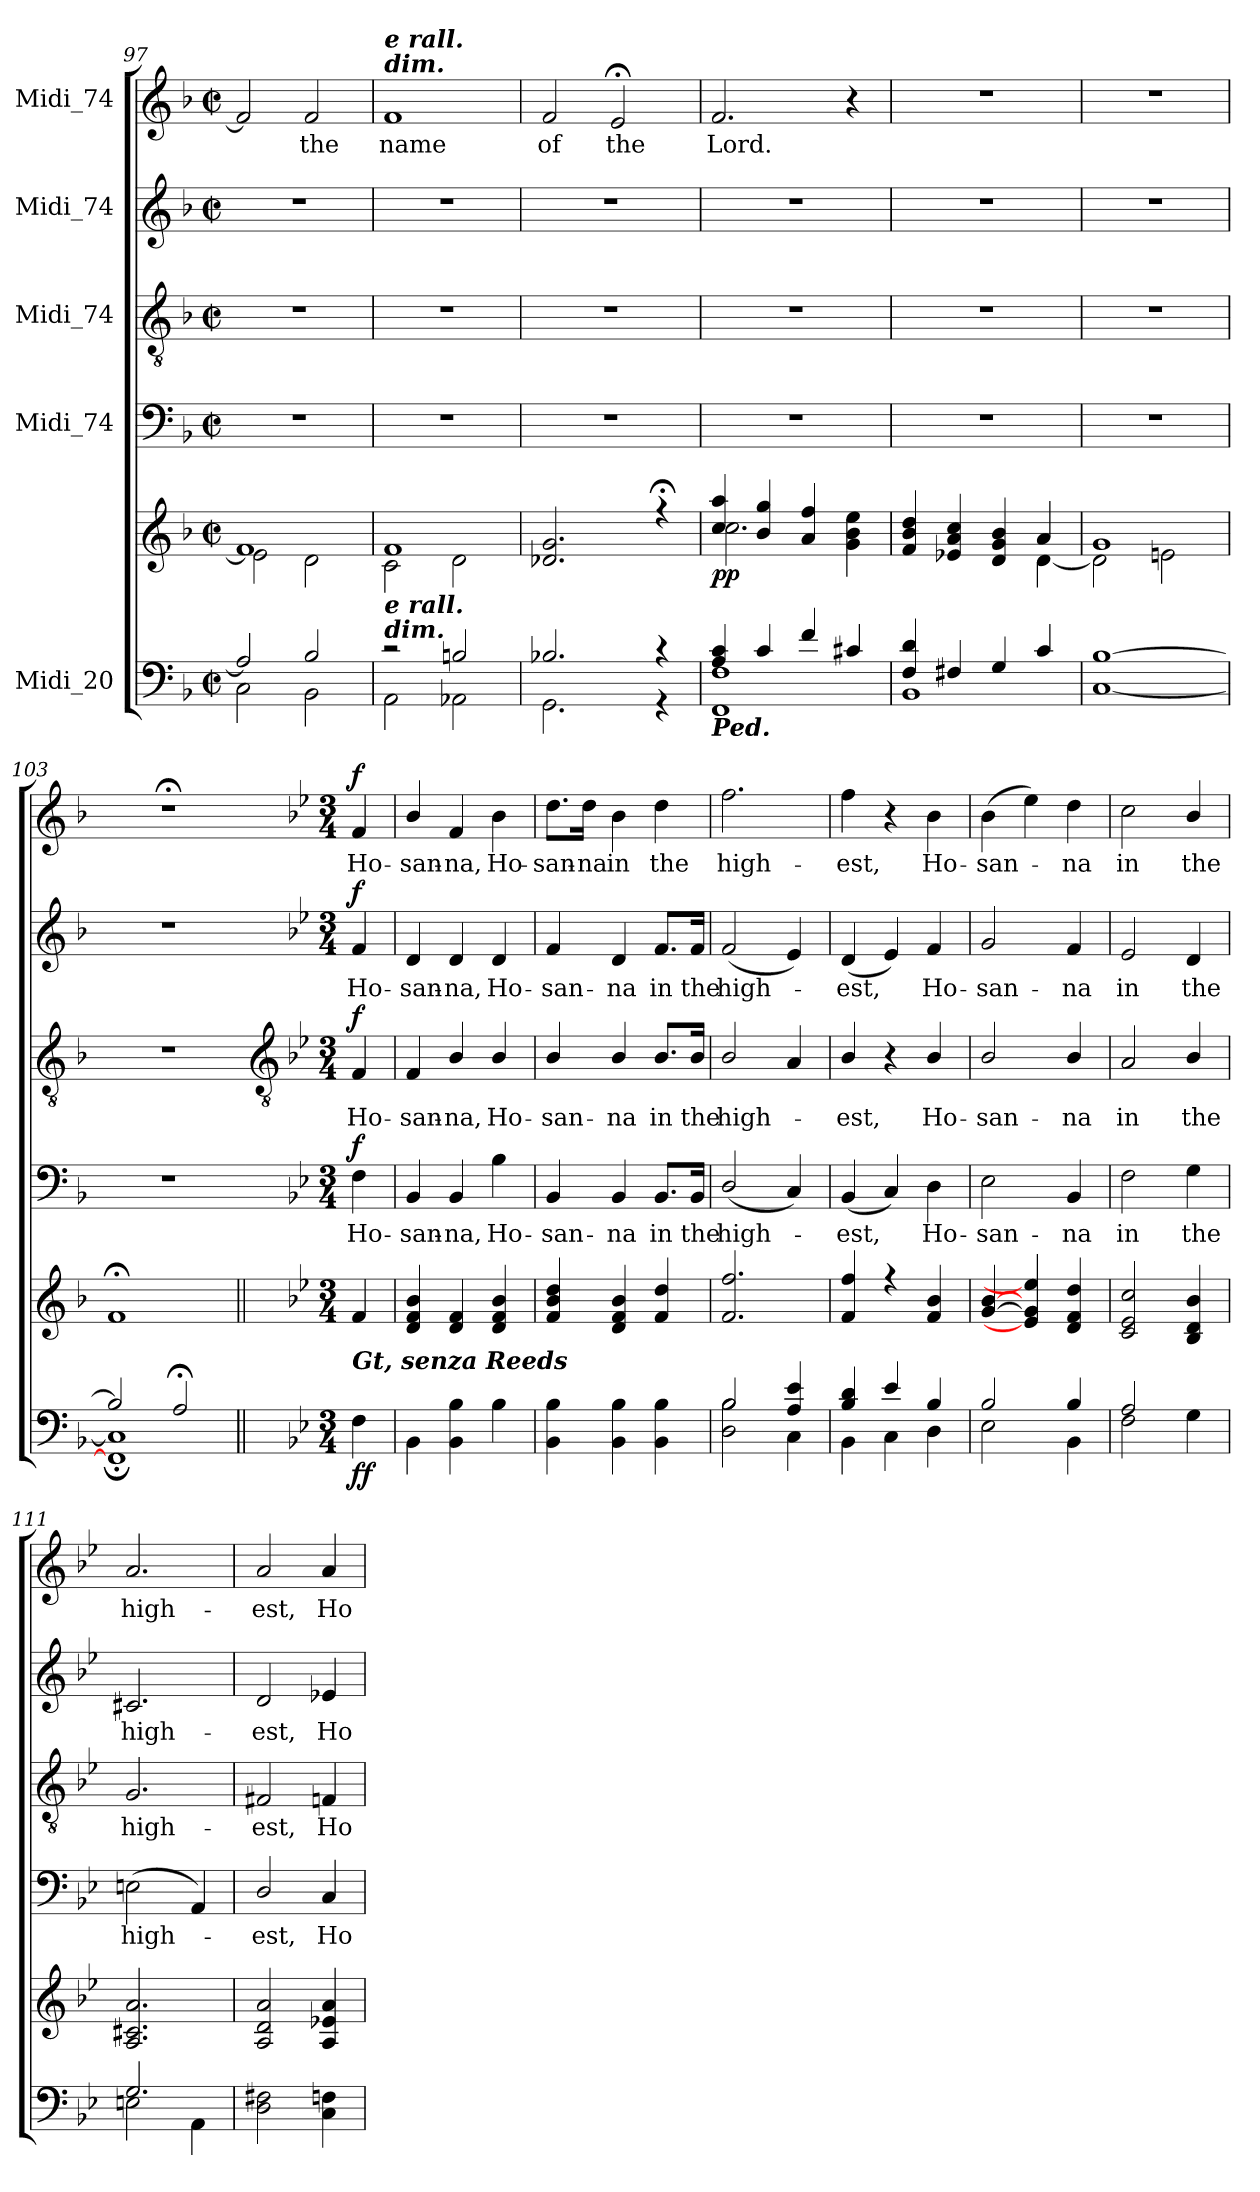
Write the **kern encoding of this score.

**kern	**kern	**dynam	**kern	**text	**dynam	**kern	**text	**dynam	**kern	**text	**dynam	**kern	**text	**dynam
*part5	*part5	*part5	*part4	*part4	*part4	*part3	*part3	*part3	*part2	*part2	*part2	*part1	*part1	*part1
*staff6	*staff5	*staff5/6	*staff4	*staff4	*staff4	*staff3	*staff3	*staff3	*staff2	*staff2	*staff2	*staff1	*staff1	*staff1
*I"Midi_20	*	*	*I"Midi_74	*	*	*I"Midi_74	*	*	*I"Midi_74	*	*	*I"Midi_74	*	*
*clefF4	*clefG2	*	*clefF4	*	*	*clefGv2	*	*	*clefG2	*	*	*clefG2	*	*
*k[b-]	*k[b-]	*	*k[b-]	*	*	*k[b-]	*	*	*k[b-]	*	*	*k[b-]	*	*
*F:	*F:	*	*F:	*	*	*F:	*	*	*F:	*	*	*F:	*	*
*M2/2	*M2/2	*	*M2/2	*	*	*M2/2	*	*	*M2/2	*	*	*M2/2	*	*
*met(c|)	*met(c|)	*	*met(c|)	*	*	*met(c|)	*	*	*met(c|)	*	*	*met(c|)	*	*
=97	=97	=97	=97	=97	=97	=97	=97	=97	=97	=97	=97	=97	=97	=97
*^	*^	*	*	*	*	*	*	*	*	*	*	*	*	*
2A/]	2C\	1f]	2e\	.	1r	.	.	1r	.	.	1r	.	.	2f]	.	.
!	!	!	!	!	!	!	!	!	!	!	!	!	!	!	!LO:LY:b	!
2B-/	2BB-\	.	2d\	.	.	.	.	.	.	.	.	.	.	2f	the	.
=98	=98	=98	=98	=98	=98	=98	=98	=98	=98	=98	=98	=98	=98	=98	=98	=98
!	!	!	!	!	!	!	!	!	!	!	!	!	!	!LO:TX:a:Bi:t=dim.	!	!
!	!	!	!	!	!	!	!	!	!	!	!	!	!	!LO:TX:a:Bi:t=e rall.	!	!
!LO:TX:a:Bi:t=dim.	!	!	!	!	!	!	!	!	!	!	!	!	!	!	!	!
!LO:TX:a:Bi:t=e rall.	!	!	!	!	!	!	!	!	!	!	!	!	!	!	!	!
!	!	!	!	!	!	!	!	!	!	!	!	!	!	!	!LO:LY:b	!
2r	2AA\	1f	2c\	.	1r	.	.	1r	.	.	1r	.	.	1f	name	.
2Bn/	2AA-X\	.	2d\	.	.	.	.	.	.	.	.	.	.	.	.	.
=99	=99	=99	=99	=99	=99	=99	=99	=99	=99	=99	=99	=99	=99	=99	=99	=99
!	!	!	!	!	!	!	!	!	!	!	!	!	!	!	!LO:LY:b	!
2.B-X/	2.GG\	2.d-X 2.g	1ryy	.	1r	.	.	1r	.	.	1r	.	.	2f	of	.
!	!	!	!	!	!	!	!	!	!	!	!	!	!	!	!LO:LY:b	!
.	.	.	.	.	.	.	.	.	.	.	.	.	.	2e;<	the	.
4r	4r	4r;<	.	.	.	.	.	.	.	.	.	.	.	.	.	.
=100	=100	=100	=100	=100	=100	=100	=100	=100	=100	=100	=100	=100	=100	=100	=100	=100
!LO:TX:b:Bi:t=Ped.	!	!	!	!	!	!	!	!	!	!	!	!	!	!	!	!
!	!	!	!	!LO:DY:b	!	!	!	!	!	!	!	!	!	!	!LO:LY:b	!
4A/ 4c/	1FF\ 1F\	4cc/ 4aa/	2.cc\	pp	1r	.	.	1r	.	.	1r	.	.	2.f	Lord.	.
4c/	.	4b-/ 4gg/	.	.	.	.	.	.	.	.	.	.	.	.	.	.
4f/	.	4a/ 4ff/	.	.	.	.	.	.	.	.	.	.	.	.	.	.
4c#X/	.	4g 4b- 4ee	4ryy	.	.	.	.	.	.	.	.	.	.	4r	.	.
=101	=101	=101	=101	=101	=101	=101	=101	=101	=101	=101	=101	=101	=101	=101	=101	=101
4F/ 4d/	1BB-\	4f 4b- 4dd	2.ryy	.	1r	.	.	1r	.	.	1r	.	.	1r	.	.
4F#X/	.	4e-X 4a 4cc	.	.	.	.	.	.	.	.	.	.	.	.	.	.
4G/	.	4d 4g 4b-	.	.	.	.	.	.	.	.	.	.	.	.	.	.
4c/	.	4a	[4d\	.	.	.	.	.	.	.	.	.	.	.	.	.
=102	=102	=102	=102	=102	=102	=102	=102	=102	=102	=102	=102	=102	=102	=102	=102	=102
[1B-/	[1C\	1g	2d\]	.	1r	.	.	1r	.	.	1r	.	.	1r	.	.
.	.	.	2en\	.	.	.	.	.	.	.	.	.	.	.	.	.
=103	=103	=103	=103	=103	=103	=103	=103	=103	=103	=103	=103	=103	=103	=103	=103	=103
2B-/]	1FF\]; 1C\];	1f;<	1ryy	.	1r	.	.	1r	.	.	1r	.	.	1r;<	.	.
2A;</	.	.	.	.	.	.	.	.	.	.	.	.	.	.	.	.
!!LO:LB:g=z
=104||	=104||	=104||	=104||	=104||	=104	=104||	=104||	=104	=104||	=104||	=104	=104||	=104||	=104||	=104||	=104||
*	*	*	*	*	*	*	*	*clefGv2	*	*	*	*	*	*	*	*
*k[b-e-]	*	*k[b-e-]	*	*	*k[b-e-]	*	*	*k[b-e-]	*	*	*k[b-e-]	*	*	*k[b-e-]	*	*
*B-:	*	*B-:	*	*	*B-:	*	*	*B-:	*	*	*B-:	*	*	*B-:	*	*
*M3/4	*	*M3/4	*	*	*M3/4	*	*	*M3/4	*	*	*M3/4	*	*	*M3/4	*	*
!	!	!LO:TX:b:Bi:t=Gt, senza Reeds	!	!	!	!	!	!	!	!	!	!	!	!	!	!
!	!	!	!	!LO:DY:b=2	!	!LO:LY:b	!	!	!LO:LY:b	!	!	!LO:LY:b	!	!	!LO:LY:b	!
!	!	!	!	!LO:DY:n=1:b	!	!	!LO:DY:b	!	!	!LO:DY:b	!	!	!LO:DY:b	!	!	!LO:DY:b
4ryy	4F\	4f	4ryy	f f	4F	Ho-	f	4F	Ho-	f	4f	Ho-	f	4f	Ho-	f
=105	=105	=105	=105	=105	=105	=105	=105	=105	=105	=105	=105	=105	=105	=105	=105	=105
!LO:N:vis=1	!	!	!LO:N:vis=1	!	!	!LO:LY:b	!	!	!LO:LY:b	!	!	!LO:LY:b	!	!	!LO:LY:b	!
2.ryy	4BB-\	4d/ 4f/ 4b-/	2.ryy	.	4BB-	-san-	.	4F	-san-	.	4d	-san-	.	4b-/	-san-	.
!	!	!	!	!	!	!LO:LY:b	!	!	!LO:LY:b	!	!	!LO:LY:b	!	!	!LO:LY:b	!
.	4BB-\ 4B-\	4d 4f	.	.	4BB-	-na,	.	4B-/	-na,	.	4d	-na,	.	4f	-na,	.
!	!	!	!	!	!	!LO:LY:b	!	!	!LO:LY:b	!	!	!LO:LY:b	!	!	!LO:LY:b	!
.	4B-\	4d 4f 4b-	.	.	4B-	Ho-	.	4B-/	Ho-	.	4d	Ho-	.	4b-	Ho-	.
=106	=106	=106	=106	=106	=106	=106	=106	=106	=106	=106	=106	=106	=106	=106	=106	=106
!LO:N:vis=1	!	!	!LO:N:vis=1	!	!	!LO:LY:b	!	!	!LO:LY:b	!	!	!LO:LY:b	!	!	!LO:LY:b	!
2.ryy	4BB-\ 4B-\	4f 4b- 4dd	2.ryy	.	4BB-	-san-	.	4B-/	-san-	.	4f	-san-	.	8.dd\L	-san-	.
!	!	!	!	!	!	!	!	!	!	!	!	!	!	!	!LO:LY:b	!
.	.	.	.	.	.	.	.	.	.	.	.	.	.	16dd\Jk	-na	.
!	!	!	!	!	!	!LO:LY:b	!	!	!LO:LY:b	!	!	!LO:LY:b	!	!	!LO:LY:b	!
.	4BB-\ 4B-\	4d 4f 4b-	.	.	4BB-	-na	.	4B-/	-na	.	4d	-na	.	4b-	in	.
!	!	!	!	!	!	!LO:LY:b	!	!	!LO:LY:b	!	!	!LO:LY:b	!	!	!LO:LY:b	!
.	4BB-\ 4B-\	4f 4dd	.	.	8.BB-/L	in	.	8.B-/L	in	.	8.f/L	in	.	4dd	the	.
!	!	!	!	!	!	!LO:LY:b	!	!	!LO:LY:b	!	!	!LO:LY:b	!	!	!	!
.	.	.	.	.	16BB-/Jk	the	.	16B-/Jk	the	.	16f/Jk	the	.	.	.	.
=107	=107	=107	=107	=107	=107	=107	=107	=107	=107	=107	=107	=107	=107	=107	=107	=107
!	!	!	!LO:N:vis=1	!	!	!LO:LY:b	!	!	!LO:LY:b	!	!	!LO:LY:b	!	!	!LO:LY:b	!
2B-/	2D\ 2B-\	2.f 2.ff	2.ryy	.	(<2D/	high-	.	2B-/	high-	.	(<2f	high-	.	2.ff	high-	.
4A/ 4e-/	4C\	.	.	.	4C)	.	.	4A/	.	.	4e-)	.	.	.	.	.
=108	=108	=108	=108	=108	=108	=108	=108	=108	=108	=108	=108	=108	=108	=108	=108	=108
!	!	!	!LO:N:vis=1	!	!	!LO:LY:b	!	!	!LO:LY:b	!	!	!LO:LY:b	!	!	!LO:LY:b	!
4B-/ 4d/	4BB-\	4f 4ff	2.ryy	.	(<4BB-	est,	.	4B-/	est,	.	(<4d	est,	.	4ff	-est,	.
4e-/	4C\	4r	.	.	4C)	.	.	4r	.	.	4e-)	.	.	4r	.	.
!	!	!	!	!	!	!LO:LY:b	!	!	!LO:LY:b	!	!	!LO:LY:b	!	!	!LO:LY:b	!
4B-/	4D\	4f 4b-	.	.	4D	Ho-	.	4B-/	Ho-	.	4f	Ho-	.	4b-	Ho-	.
=109	=109	=109	=109	=109	=109	=109	=109	=109	=109	=109	=109	=109	=109	=109	=109	=109
!	!	!	!LO:N:vis=1	!	!	!LO:LY:b	!	!	!LO:LY:b	!	!	!LO:LY:b	!	!	!LO:LY:b	!
2B-/	2E-\	[4g [4b-	2.ryy	.	2E-	-san-	.	2B-/	-san-	.	2g	-san-	.	(>4b-	-san-	.
.	.	4e-] 4g] 4ee-]	.	.	.	.	.	.	.	.	.	.	.	4ee-)	.	.
!	!	!	!	!	!	!LO:LY:b	!	!	!LO:LY:b	!	!	!LO:LY:b	!	!	!LO:LY:b	!
4B-/	4BB-\	4d 4f 4dd	.	.	4BB-	-na	.	4B-/	-na	.	4f	-na	.	4dd	na	.
=110	=110	=110	=110	=110	=110	=110	=110	=110	=110	=110	=110	=110	=110	=110	=110	=110
!	!	!	!LO:N:vis=1	!	!	!LO:LY:b	!	!	!LO:LY:b	!	!	!LO:LY:b	!	!	!LO:LY:b	!
2A/	2F\	2c 2e- 2cc	2.ryy	.	2F	in	.	2A	in	.	2e-	in	.	2cc	in	.
!	!	!	!	!	!	!LO:LY:b	!	!	!LO:LY:b	!	!	!LO:LY:b	!	!	!LO:LY:b	!
4ryy	4G\	4B-/ 4d/ 4b-/	.	.	4G	the	.	4B-/	the	.	4d	the	.	4b-/	the	.
=111	=111	=111	=111	=111	=111	=111	=111	=111	=111	=111	=111	=111	=111	=111	=111	=111
!	!	!	!LO:N:vis=1	!	!	!LO:LY:b	!	!	!LO:LY:b	!	!	!LO:LY:b	!	!	!LO:LY:b	!
2.G/	2En\	2.A 2.c#X 2.a	2.ryy	.	(<2En	high-	.	2.G	high-	.	2.c#X	high-	.	2.a	high-	.
.	4AA\	.	.	.	4AA)	.	.	.	.	.	.	.	.	.	.	.
=112	=112	=112	=112	=112	=112	=112	=112	=112	=112	=112	=112	=112	=112	=112	=112	=112
!LO:N:vis=1	!	!	!LO:N:vis=1	!	!	!LO:LY:b	!	!	!LO:LY:b	!	!	!LO:LY:b	!	!	!LO:LY:b	!
2.ryy	2D\ 2F#X\	2A 2d 2a	2.ryy	.	2D/	est,	.	2F#X	-est,	.	2d	-est,	.	2a	-est,	.
!	!	!	!	!	!	!LO:LY:b	!	!	!LO:LY:b	!	!	!LO:LY:b	!	!	!LO:LY:b	!
.	4C\ 4Fn\	4A 4e-X 4a	.	.	4C	Ho-	.	4Fn	Ho-	.	4e-X	Ho-	.	4a	Ho-	.
*v	*v	*	*	*	*	*	*	*	*	*	*	*	*	*	*	*
*	*v	*v	*	*	*	*	*	*	*	*	*	*	*	*	*
=	=	=	=	=	=	=	=	=	=	=	=	=	=	=
*-	*-	*-	*-	*-	*-	*-	*-	*-	*-	*-	*-	*-	*-	*-
